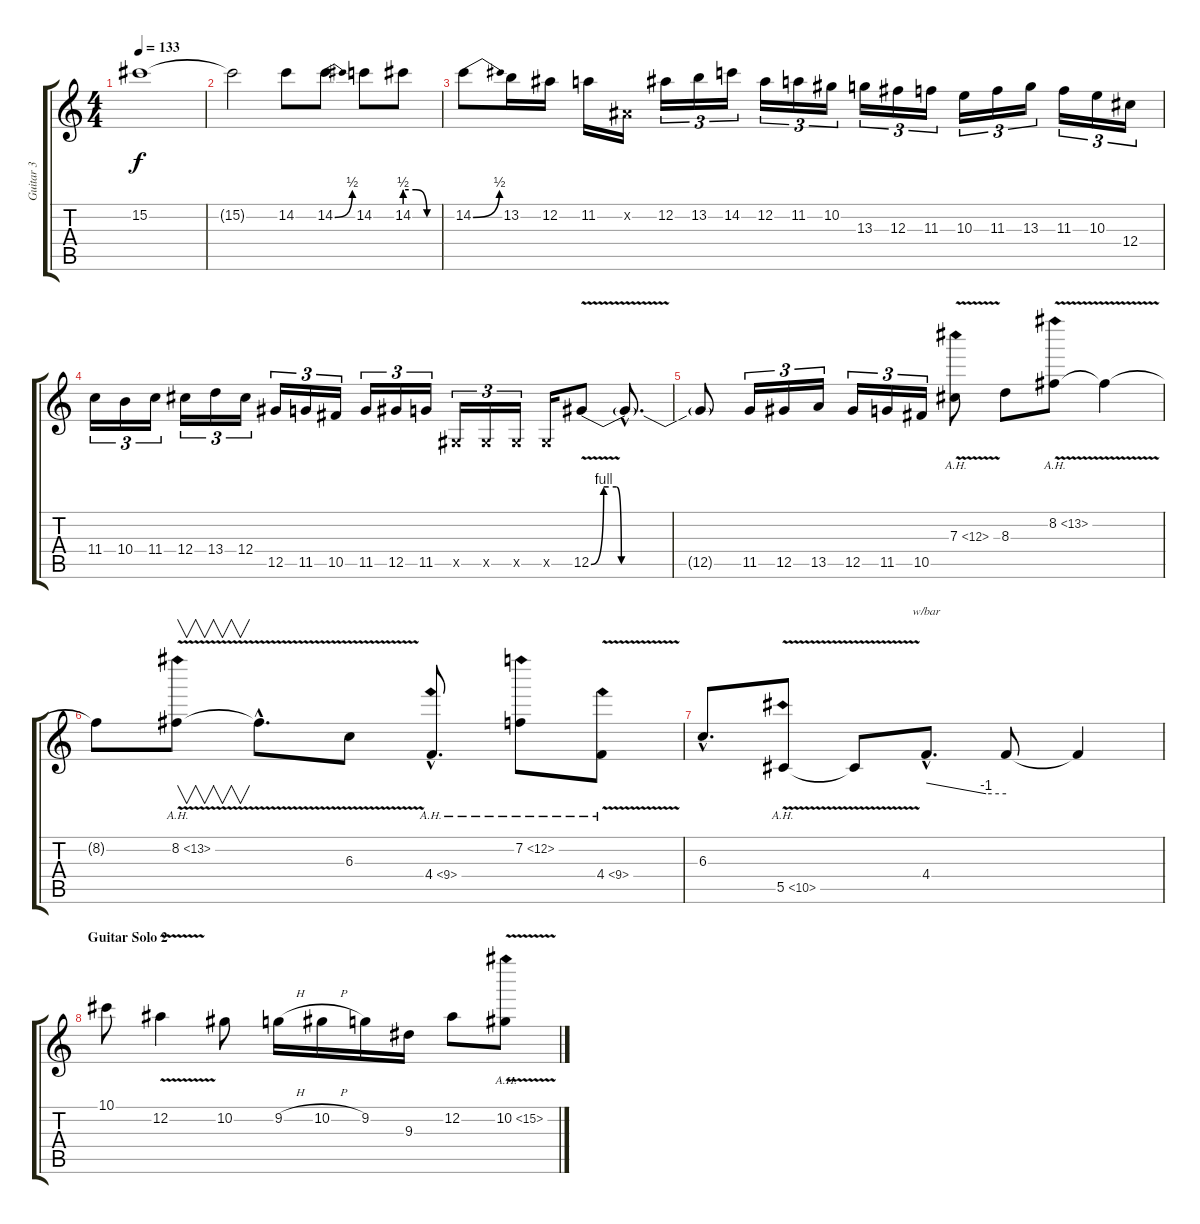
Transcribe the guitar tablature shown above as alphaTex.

\track ("Guitar 3" "Guitar 3") {instrument distortionguitar}
\staff {score tabs}
\tuning (Eb4 Bb3 Gb3 Db3 Ab2 Eb2) {hide}
\ts (4 4)
\tempo 133
\clef g2
\ks c
15.2{t}.1{dy f} |
15.2{t}.2 14.2.8 14.2{be (bend 0 0 60 2)}.8 14.2.8 14.2{be (custom 0 2 20 2 40 0 60 0)}.8 |
14.2{be (bend 0 0 60 2)}.8 13.2.16 12.2.16 11.2.16 0.2{x}.16 12.2.16{tu (3 2)} 13.2.16{tu (3 2)} 14.2.16{tu (3 2)} 12.2.16{tu (3 2)} 11.2.16{tu (3 2)} 10.2.16{tu (3 2)} 13.3.16{tu (3 2)} 12.3.16{tu (3 2)} 11.3.16{tu (3 2)} 10.3.16{tu (3 2)} 11.3.16{tu (3 2)} 13.3.16{tu (3 2)} 11.3.16{tu (3 2)} 10.3.16{tu (3 2)} 12.4.16{tu (3 2)} |
11.4.16{tu (3 2)} 10.4.16{tu (3 2)} 11.4.16{tu (3 2)} 12.4.16{tu (3 2)} 13.4.16{tu (3 2)} 12.4.16{tu (3 2)} 12.5.16{tu (3 2)} 11.5.16{tu (3 2)} 10.5.16{tu (3 2)} 11.5.16{tu (3 2)} 12.5.16{tu (3 2)} 11.5.16{tu (3 2)} 0.5{x}.16{tu (3 2)} 0.5{x}.16{tu (3 2)} 0.5{x}.16{tu (3 2)} 0.5{x}.16 12.5{be (custom 0 0 5 4 7 4 10 4 12 0 20 0 26 0 45 0 60 0) v}.8 12.5{hac t}.8{d} |
12.5{t}.8 11.5.16{tu (3 2)} 12.5.16{tu (3 2)} 13.5.16{tu (3 2)} 12.5.16{tu (3 2)} 11.5.16{tu (3 2)} 10.5.16{tu (3 2)} 7.3{ah 5 v}.8 8.3.8 8.2{ah 5 v}.8 8.2{t}.4 |
8.2{t}.8 8.2{ah 5 v}.8{v} 8.2{hac t}.8{d} 6.3{v}.8 4.4{ah 5 hac}.8{d} 7.2{ah 5}.8 4.4{ah 5 v}.8 |
6.3{hac}.8{d} 5.5{ah 5 v}.8 5.5{t}.8 4.4{hac}.8{d tbe (custom default 0 0 45 -4 60 -4)} 4.4{t}.8 4.4{t}.4 |
\section ("" "Guitar Solo 2")
10.1.8 12.2{v}.4 10.2.8 9.2{h}.16 10.2{h}.16 9.2.16 9.3.16 12.2.8 10.2{ah 5 v}.8
